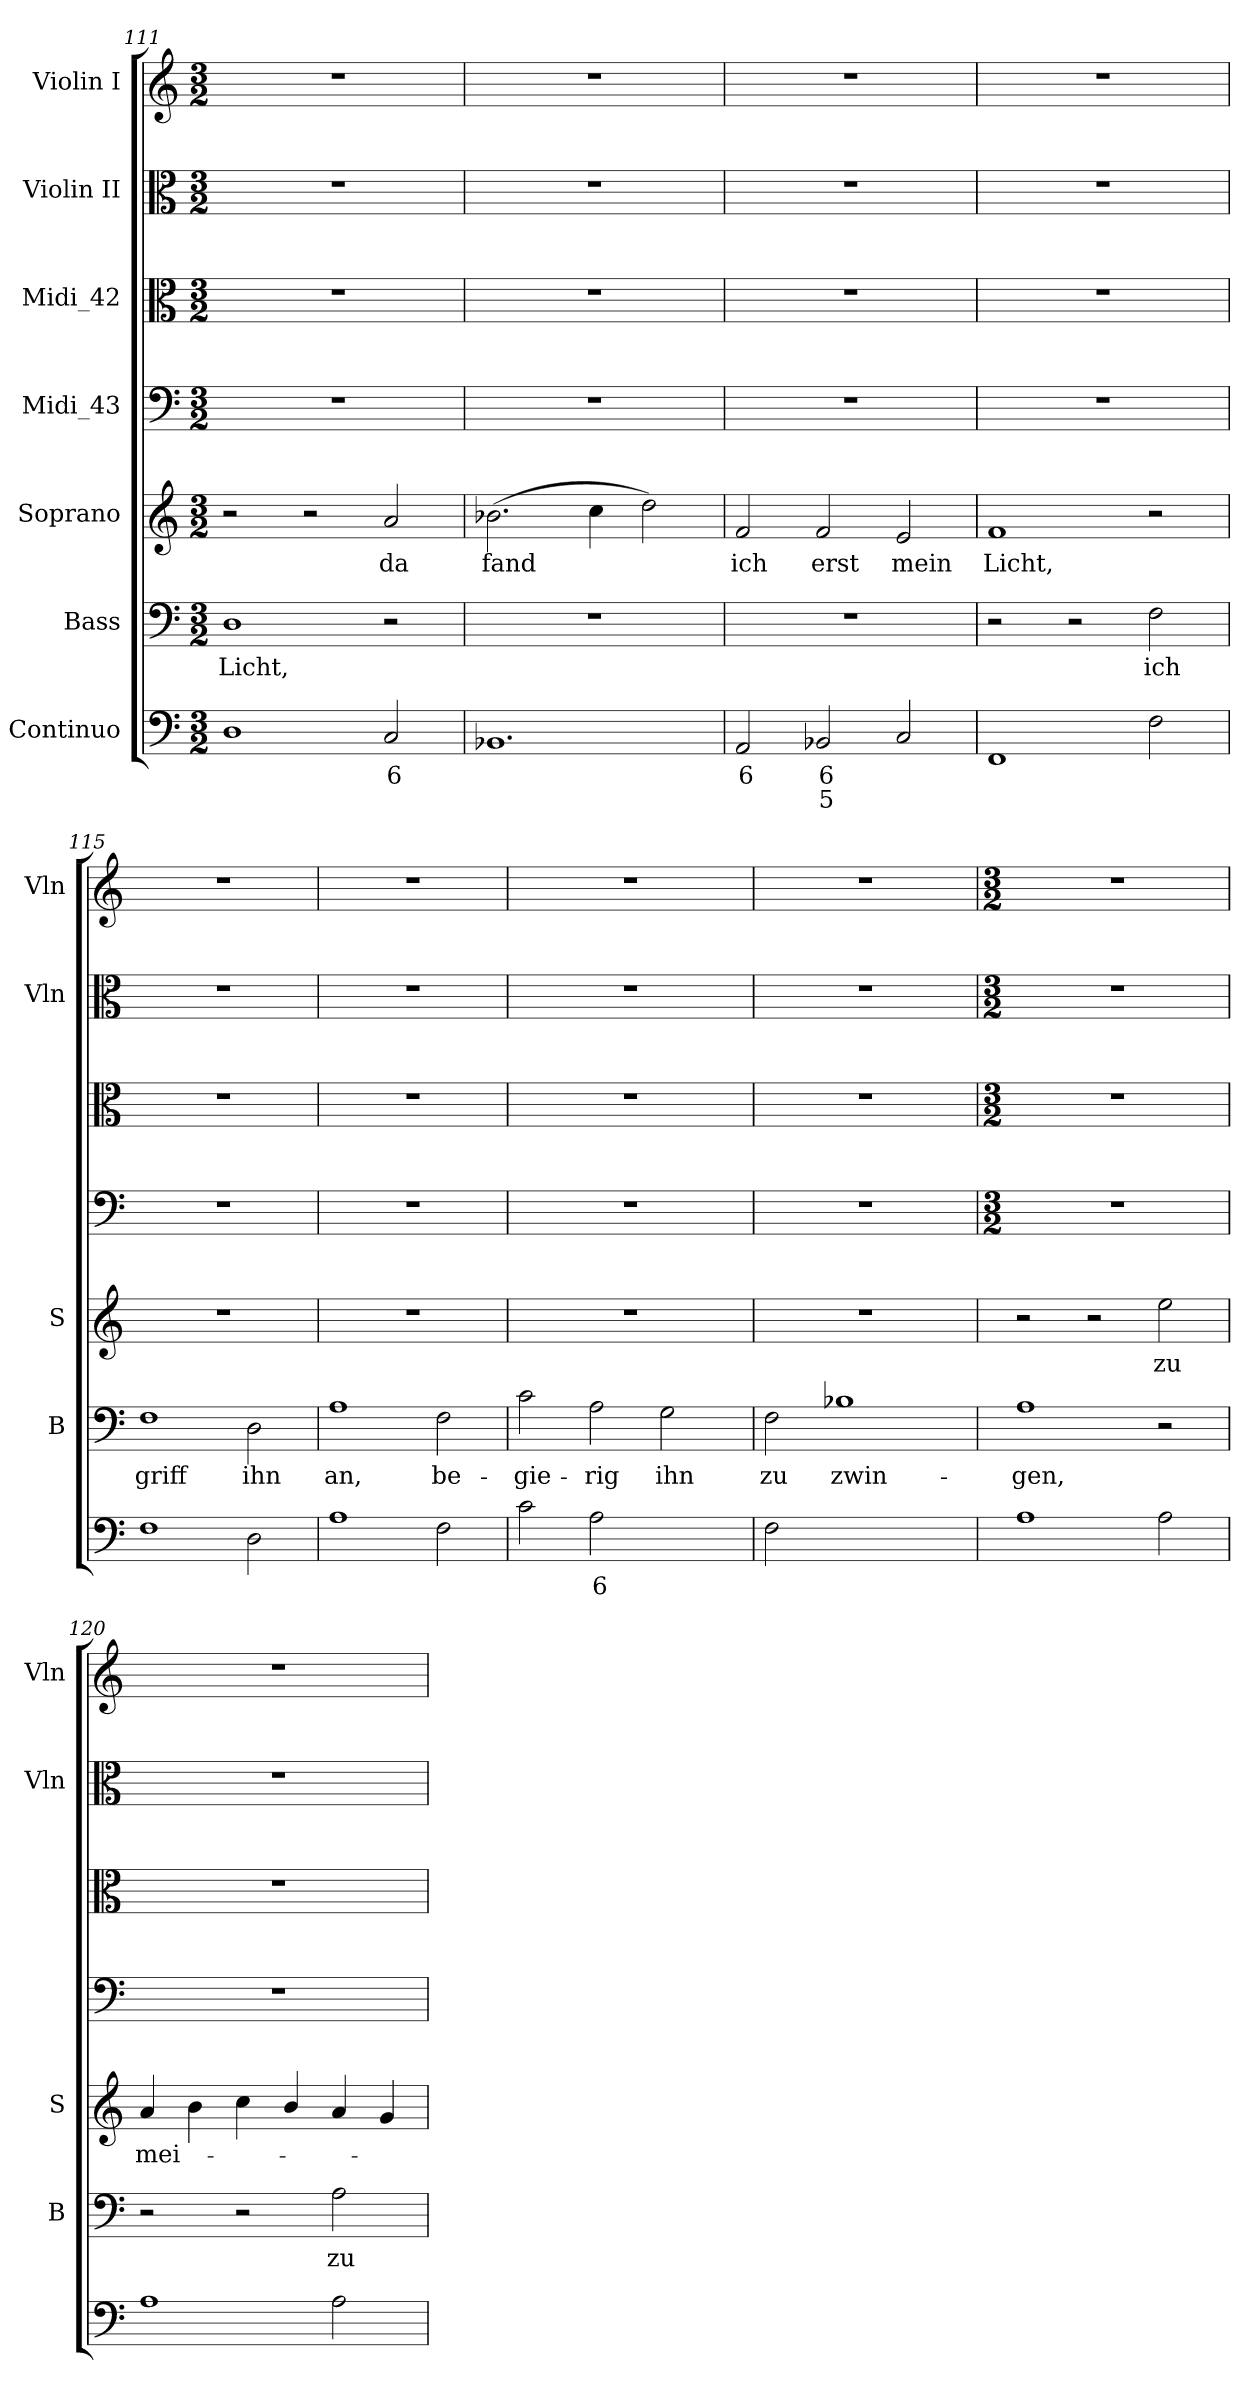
**kern	**text	**text	**kern	**text	**kern	**text	**kern	**kern	**kern	**kern
*part7	*part7	*part7	*part6	*part6	*part5	*part5	*part4	*part3	*part2	*part1
*staff7	*staff7	*staff7	*staff6	*staff6	*staff5	*staff5	*staff4	*staff3	*staff2	*staff1
*I"Continuo	*	*	*I"Bass	*	*I"Soprano	*	*I"Midi_43	*I"Midi_42	*I"Violin II	*I"Violin I
*	*	*	*I'B	*	*I'S	*	*	*	*I'Vln	*I'Vln
*clefF4	*	*	*clefF4	*	*clefG2	*	*clefF4	*clefC3	*clefC3	*clefG2
*k[]	*	*	*k[]	*	*k[]	*	*k[]	*k[]	*k[]	*k[]
*C:	*	*	*C:	*	*C:	*	*C:	*C:	*C:	*C:
*M3/2	*	*	*M3/2	*	*M3/2	*	*M3/2	*M3/2	*M3/2	*M3/2
=111	=111	=111	=111	=111	=111	=111	=111	=111	=111	=111
!	!	!	!	!LO:LY:b	!	!	!	!	!	!
1D	.	.	1D	Licht,	2r	.	1.r	1.r	1.r	1.r
.	.	.	.	.	2r	.	.	.	.	.
!	!LO:LY:b	!	!	!	!	!LO:LY:b	!	!	!	!
2C	6	.	2r	.	2a	da	.	.	.	.
=112	=112	=112	=112	=112	=112	=112	=112	=112	=112	=112
!	!	!	!LO:N:vis=1	!	!	!LO:LY:b	!	!	!	!
1.BB-X	.	.	1.r	.	(>2.b-X	fand	1.r	1.r	1.r	1.r
.	.	.	.	.	4cc	.	.	.	.	.
.	.	.	.	.	2dd)	.	.	.	.	.
=113	=113	=113	=113	=113	=113	=113	=113	=113	=113	=113
!	!LO:LY:b	!	!LO:N:vis=1	!	!	!LO:LY:b	!	!	!	!
2AA	6	.	1.r	.	2f	ich	1.r	1.r	1.r	1.r
!	!LO:LY:b	!LO:LY:b	!	!	!	!LO:LY:b	!	!	!	!
2BB-X	6	5	.	.	2f	erst	.	.	.	.
!	!	!	!	!	!	!LO:LY:b	!	!	!	!
2C	.	.	.	.	2e	mein	.	.	.	.
=114	=114	=114	=114	=114	=114	=114	=114	=114	=114	=114
!	!	!	!	!	!	!LO:LY:b	!	!	!	!
1FF	.	.	2r	.	1f	Licht,	1.r	1.r	1.r	1.r
.	.	.	2r	.	.	.	.	.	.	.
!	!	!	!	!LO:LY:b	!	!	!	!	!	!
2F	.	.	2F	ich	2r	.	.	.	.	.
=115	=115	=115	=115	=115	=115	=115	=115	=115	=115	=115
!	!	!	!	!LO:LY:b	!LO:N:vis=1	!	!	!	!	!
1F	.	.	1F	griff	1.r	.	1.r	1.r	1.r	1.r
!	!	!	!	!LO:LY:b	!	!	!	!	!	!
2D	.	.	2D	ihn	.	.	.	.	.	.
=116	=116	=116	=116	=116	=116	=116	=116	=116	=116	=116
!	!	!	!	!LO:LY:b	!LO:N:vis=1	!	!	!	!	!
1A	.	.	1A	an,	1.r	.	1.r	1.r	1.r	1.r
!	!	!	!	!LO:LY:b	!	!	!	!	!	!
2F	.	.	2F	be-	.	.	.	.	.	.
=117	=117	=117	=117	=117	=117	=117	=117	=117	=117	=117
!	!	!	!	!LO:LY:b	!LO:N:vis=1	!	!	!	!	!
2c	.	.	2c	-gie-	1.r	.	1.r	1.r	1.r	1.r
!	!LO:LY:b	!	!	!LO:LY:b	!	!	!	!	!	!
2A	6	.	2A	-rig	.	.	.	.	.	.
!	!LO:LY:b	!	!	!LO:LY:b	!	!	!	!	!	!
[4Gyy	7	.	2G	ihn	.	.	.	.	.	.
!	!LO:LY:b	!	!	!	!	!	!	!	!	!
4Gyy]	6	.	.	.	.	.	.	.	.	.
=118	=118	=118	=118	=118	=118	=118	=118	=118	=118	=118
!	!	!	!	!LO:LY:b	!LO:N:vis=1	!	!	!	!	!
2F	.	.	2F	zu	1.r	.	1.r	1.r	1.r	1.r
!	!LO:LY:b	!	!	!LO:LY:b	!	!	!	!	!	!
[2B-Xyy	7	.	1B-X	zwin-	.	.	.	.	.	.
!	!LO:LY:b	!	!	!	!	!	!	!	!	!
2B-yy]	6	.	.	.	.	.	.	.	.	.
!!LO:LB:g=z
=119	=119	=119	=119	=119	=119	=119	=119	=119	=119	=119
*	*	*	*	*	*	*	*M3/2	*M3/2	*M3/2	*M3/2
!	!	!	!	!LO:LY:b	!	!	!	!	!	!
1A	.	.	1A	-gen,	2r	.	1.r	1.r	1.r	1.r
.	.	.	.	.	2r	.	.	.	.	.
!	!	!	!	!	!	!LO:LY:b	!	!	!	!
2A	.	.	2r	.	2ee	zu	.	.	.	.
=120	=120	=120	=120	=120	=120	=120	=120	=120	=120	=120
!	!	!	!	!	!	!LO:LY:b	!	!	!	!
1A	.	.	2r	.	4a	mei-	1.r	1.r	1.r	1.r
.	.	.	.	.	4b	.	.	.	.	.
.	.	.	2r	.	4cc	.	.	.	.	.
.	.	.	.	.	4b/	.	.	.	.	.
!	!	!	!	!LO:LY:b	!	!	!	!	!	!
2A	.	.	2A	zu	4a	.	.	.	.	.
.	.	.	.	.	4g	.	.	.	.	.
=	=	=	=	=	=	=	=	=	=	=
*-	*-	*-	*-	*-	*-	*-	*-	*-	*-	*-
